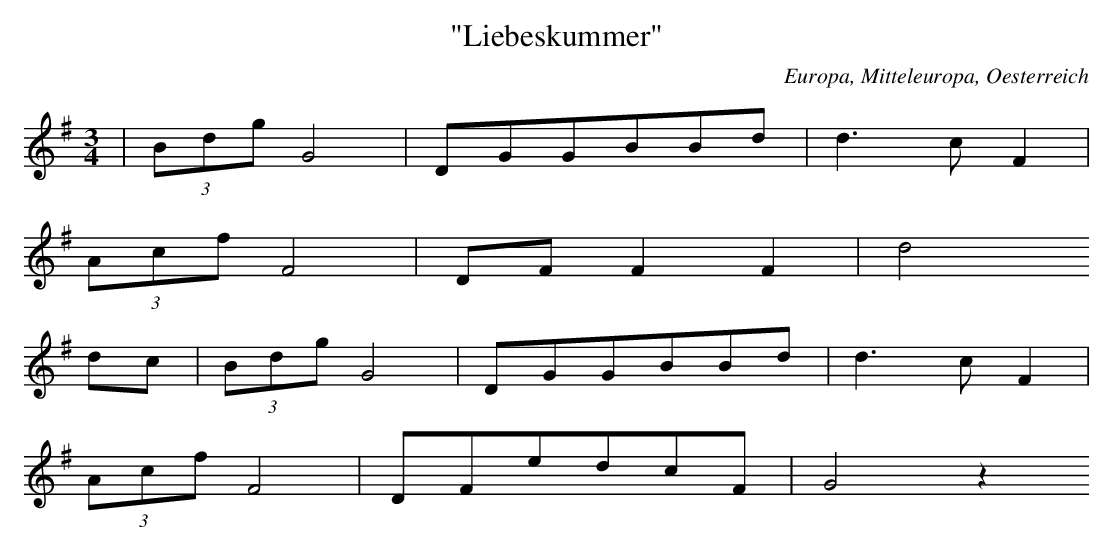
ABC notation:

X:1
T: "Liebeskummer"
O: Europa, Mitteleuropa, Oesterreich
M: 3/4
L: 1/8
K: G
 | (3BdgG4 | DGGBBd | d3cF2 |
(3AcfF4 | DFF2F2 | d4
dc | (3BdgG4 | DGGBBd | d3cF2 |
(3AcfF4 | DFedcF | G4z2
